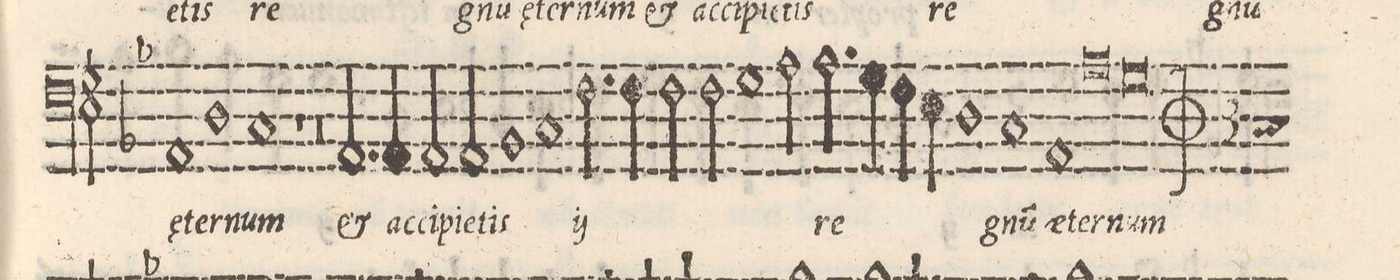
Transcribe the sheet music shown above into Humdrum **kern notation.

**kern	**text
*I"BASSVS	*
*clefF4	*
*k[b-]	*
*met(C|)	*
*M2/1	*
1AA	ę-
1D	-ter-
=44-	=44-
1C	-num
1r	.
=45-	=45-
0r	.
=46-	=46-
2.AA/	et
4AA/	ac-
2AA/	-ci-
2AA/	-pi-
=47-	=47-
1BB-	-e-
1C	-tis
=48-	=48-
*	*ij
2.F\	et
4F\	ac-
2F\	-ci-
2F\	-pi-
=49-	=49-
1G	-e-
2A\	-tis
*	*Xij
2.A\	re-
=50-	=50-
4G\	.
4F\	.
4E\	.
1D	.
=51-	=51-
1C	-gnu(m)
1AA	ae-
=52-	=52-
0A	-ter-
=53-	=53-
0G	-num
*custos:C	*
=54-	=54-
*M3/1	*
*met(O|3)	*
*-	*-
